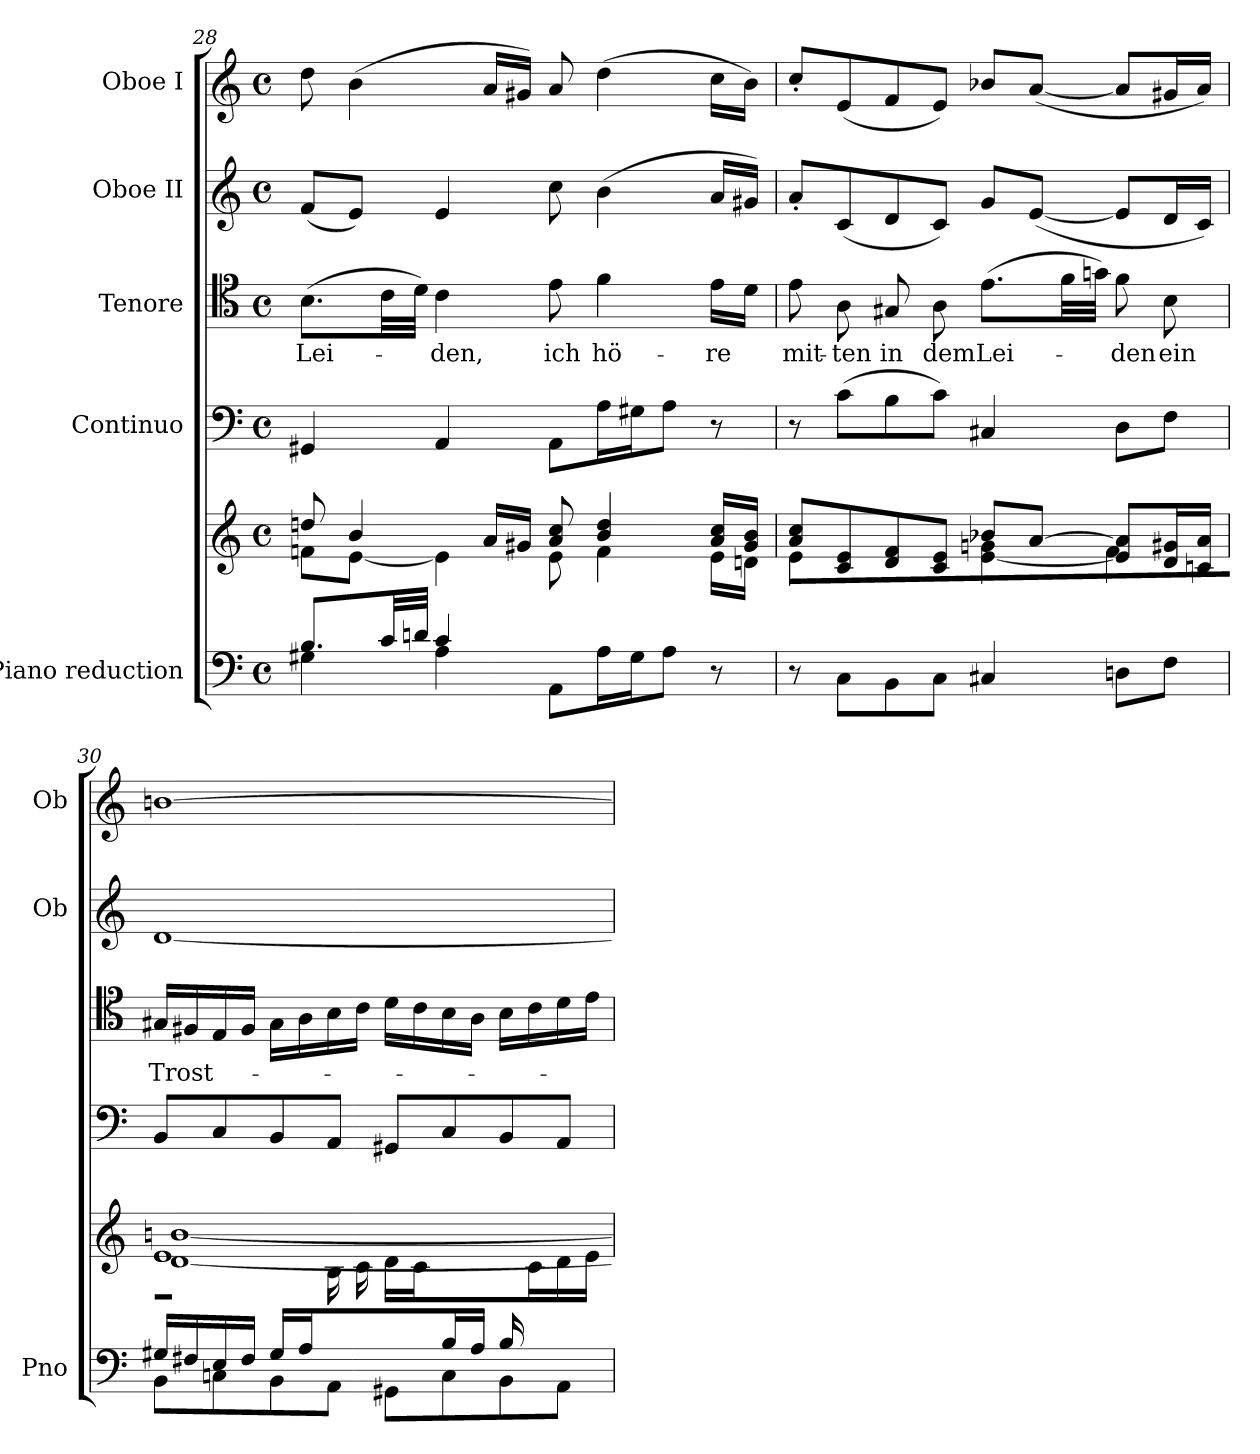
**kern	**kern	**kern	**kern	**text	**kern	**kern
*part5	*part5	*part4	*part3	*part3	*part2	*part1
*staff6	*staff5	*staff4	*staff3	*staff3	*staff2	*staff1
*I"Piano reduction	*	*I"Continuo	*I"Tenore	*	*I"Oboe II	*I"Oboe I
*I'Pno	*	*	*	*	*I'Ob	*I'Ob
*clefF4	*clefG2	*clefF4	*clefC4	*	*clefG2	*clefG2
*k[]	*k[]	*k[]	*k[]	*	*k[]	*k[]
*M4/4	*M4/4	*M4/4	*M4/4	*	*M4/4	*M4/4
*met(c)	*met(c)	*met(c)	*met(c)	*	*met(c)	*met(c)
=28	=28	=28	=28	=28	=28	=28
*^	*^	*	*	*	*	*
!	!	!	!	!	!	!LO:LY:b	!	!
8.B/L	4G#X\	8ddn/	8fn\L	4GG#X/	(8.B\L	Lei-	(8f/L	8dd\
.	.	4b/	[8e\J	.	.	.	8e/J)	(4b\
32c/LL	.	.	.	.	32c\LL	.	.	.
32dn/JJJ	.	.	.	.	32d\JJJ)	.	.	.
!	!	!	!	!	!	!LO:LY:b	!	!
4c/	4A\	.	4e\]	4AA/	4c\	den,	4e/	.
.	.	16a/LL	.	.	.	.	.	16a/LL
.	.	16g#X/JJ	.	.	.	.	.	16g#X/JJ)
!	!	!	!	!	!	!LO:LY:b	!	!
4.ryy	8AA\L	8a/ 8cc/	8e\	8AA\L	8e\	ich	8cc\	8a/
!	!	!	!	!	!	!LO:LY:b	!	!
.	16A\L	4b/ 4dd/	4f\	16A\L	4f\	hö-	(4b\	(4dd\
.	16G#\J	.	.	16G#X\J	.	.	.	.
.	8A\J	.	.	8A\J	.	.	.	.
!	!	!	!	!	!	!LO:LY:b	!	!
8r	8ryy	16a/ 16cc/LL	16e\LL	8r	16e\LL	-re	16a/LL	16cc\LL
.	.	16g#/ 16b/JJ	16dn\JJ	.	16d\JJ	.	16g#X/JJ)	16b\JJ)
!!LO:LB:g=z
=29	=29	=29	=29	=29	=29	=29	=29	=29
!	!	!	!	!	!	!LO:LY:b	!	!
8ryy	8r	8a/ 8cc/L	8e\L	8r	8e\	mit-	8a'/L	8cc'/L
!	!	!	!	!	!	!LO:LY:b	!	!
8A/	8C\L	8c/ 8e/	4.ryy	(8c\L	8A\	-ten	(8c/	(8e/
!	!	!	!	!	!	!LO:LY:b	!	!
8G#X/	8BB\	8d/ 8f/	.	8B\	8G#X/	in	8d/	8f/
!	!	!	!	!	!	!LO:LY:b	!	!
8A/J	8C\J	8c/ 8e/J	.	8c\J)	8A\	dem	8c/J)	8e/J)
!	!	!	!	!	!	!LO:LY:b	!	!
2ryy	4C#X/	8b-X/L	[4e\ 4gn\	4C#X/	(8.e\L	Lei-	8g/L	8b-X/L
.	.	[8a/J	.	.	.	.	([8e/J	([8a/J
.	.	.	.	.	32f\LL	.	.	.
.	.	.	.	.	32gn\JJJ)	.	.	.
!	!	!	!	!	!	!LO:LY:b	!	!
.	8Dn\L	8e/] 8a/]L	4f\	8D\L	8f\	den	8e/L]	8a/L]
!	!	!	!	!	!	!LO:LY:b	!	!
.	8F\J	16d/ 16g#X/L	.	8F\J	8B\	ein	16d/L	16g#X/L
.	.	16cn/ 16a/JJ	.	.	.	.	16c/JJ)	16a/JJ)
=30	=30	=30	=30	=30	=30	=30	=30	=30
*	*	*	*^	*	*	*	*	*
!	!	!	!	!	!	!	!LO:LY:b	!	!
16G#X/LL	8BB\L	1e	[1d [>1bn	4.ryy	8BB/L	16G#X/LL	Trost-	[1d	[1bn
16F#X/	.	.	.	.	.	16F#X/	.	.	.
16E/	8Cn\	.	.	.	8C/	16E/	.	.	.
16F#/JJ	.	.	.	.	.	16F#/JJ	.	.	.
16G#/LL	8BB\	.	.	.	8BB/	16G#\LL	.	.	.
16A/	.	.	.	.	.	16A\	.	.	.
4ryy	8AA\J	.	.	16B\	8AA/J	16B\	.	.	.
.	.	.	.	16c\JJ	.	16c\JJ	.	.	.
.	8GG#X\L	.	.	16d\LL	8GG#X/L	16d\LL	.	.	.
.	.	.	.	16c\	.	16c\	.	.	.
16B/	8C\	.	.	8.ryy	8C/	16B\	.	.	.
16A/JJ	.	.	.	.	.	16A\JJ	.	.	.
16B/LL	8BB\	.	.	.	8BB/	16B\LL	.	.	.
8.ryy	.	.	.	16c\	.	16c\	.	.	.
.	8AA\J	.	.	16d\	8AA/J	16d\	.	.	.
.	.	.	.	16e\JJ	.	16e\JJ	.	.	.
*v	*v	*	*	*	*	*	*	*	*
*	*v	*v	*v	*	*	*	*	*
=	=	=	=	=	=	=
*-	*-	*-	*-	*-	*-	*-
